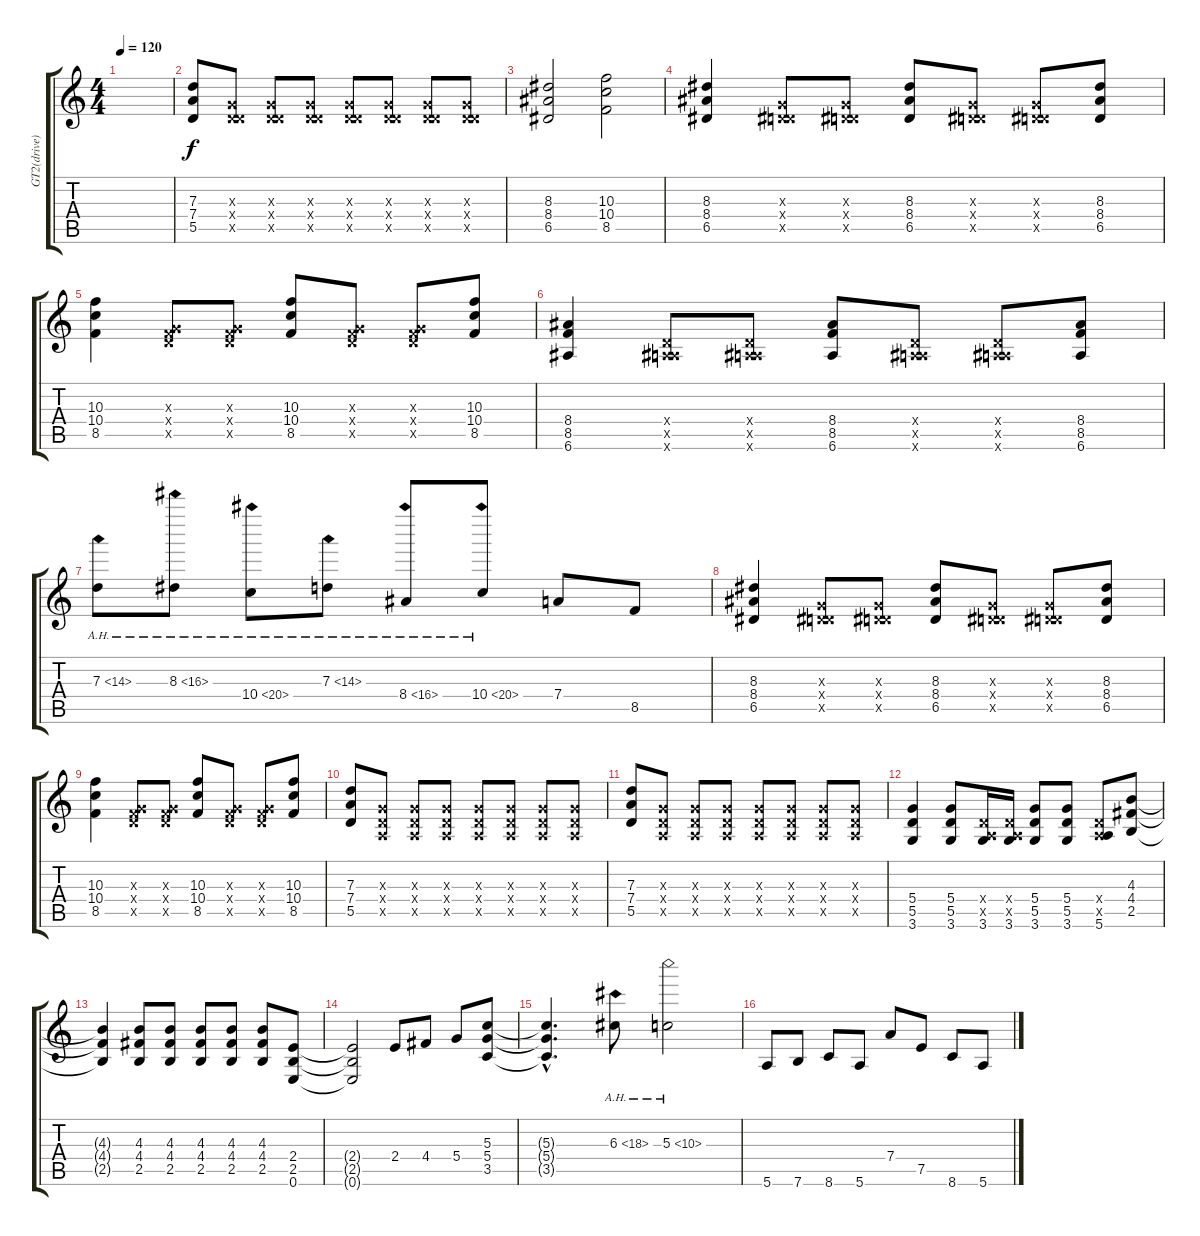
\track ("GT2(drive)" "GT2(drive)") {instrument distortionguitar}
\staff {score tabs}
\tuning (E4 B3 G3 D3 A2 E2) {hide}
\ts (4 4)
\tempo 120
\clef g2
\ks c
|
(7.3 7.4 5.5).8 (0.3{x} 0.4{x} 5.5{x}).8 (0.3{x} 0.4{x} 5.5{x}).8 (0.3{x} 0.4{x} 5.5{x}).8 (0.3{x} 0.4{x} 5.5{x}).8 (0.3{x} 0.4{x} 5.5{x}).8 (0.3{x} 0.4{x} 5.5{x}).8 (0.3{x} 0.4{x} 5.5{x}).8 |
(8.3 8.4 6.5).2 (10.3 10.4 8.5).2 |
(8.3 8.4 6.5).4 (0.3{x} 0.4{x} 6.5{x}).8 (0.3{x} 0.4{x} 6.5{x}).8 (8.3 8.4 6.5).8 (0.3{x} 0.4{x} 6.5{x}).8 (0.3{x} 0.4{x} 6.5{x}).8 (8.3 8.4 6.5).8 |
(10.3 10.4 8.5).4 (0.3{x} 0.4{x} 8.5{x}).8 (0.3{x} 0.4{x} 8.5{x}).8 (10.3 10.4 8.5).8 (0.3{x} 0.4{x} 8.5{x}).8 (0.3{x} 0.4{x} 8.5{x}).8 (10.3 10.4 8.5).8 |
(8.4 8.5 6.6).4 (0.4{x} 0.5{x} 6.6{x}).8 (0.4{x} 0.5{x} 6.6{x}).8 (8.4 8.5 6.6).8 (0.4{x} 0.5{x} 6.6{x}).8 (0.4{x} 0.5{x} 6.6{x}).8 (8.4 8.5 6.6).8 |
7.3{ah 7}.8 8.3{ah 8}.8 10.4{ah 10}.8 7.3{ah 7}.8 8.4{ah 8}.8 10.4{ah 10}.8 7.4.8 8.5.8 |
(8.3 8.4 6.5).4 (0.3{x} 0.4{x} 6.5{x}).8 (0.3{x} 0.4{x} 6.5{x}).8 (8.3 8.4 6.5).8 (0.3{x} 0.4{x} 6.5{x}).8 (0.3{x} 0.4{x} 6.5{x}).8 (8.3 8.4 6.5).8 |
(10.3 10.4 8.5).4 (0.3{x} 0.4{x} 8.5{x}).8 (0.3{x} 0.4{x} 8.5{x}).8 (10.3 10.4 8.5).8 (0.3{x} 0.4{x} 8.5{x}).8 (0.3{x} 0.4{x} 8.5{x}).8 (10.3 10.4 8.5).8 |
(7.3 7.4 5.5).8 (0.3{x} 0.4{x} 0.5{x}).8 (0.3{x} 0.4{x} 0.5{x}).8 (0.3{x} 0.4{x} 0.5{x}).8 (0.3{x} 0.4{x} 0.5{x}).8 (0.3{x} 0.4{x} 0.5{x}).8 (0.3{x} 0.4{x} 0.5{x}).8 (0.3{x} 0.4{x} 0.5{x}).8 |
(7.3 7.4 5.5).8 (0.3{x} 0.4{x} 0.5{x}).8 (0.3{x} 0.4{x} 0.5{x}).8 (0.3{x} 0.4{x} 0.5{x}).8 (0.3{x} 0.4{x} 0.5{x}).8 (0.3{x} 0.4{x} 0.5{x}).8 (0.3{x} 0.4{x} 0.5{x}).8 (0.3{x} 0.4{x} 0.5{x}).8 |
(5.4 5.5 3.6).4 (5.4 5.5 3.6).8 (0.4{x} 0.5{x} 3.6).16 (0.4{x} 0.5{x} 3.6).16 (5.4 5.5 3.6).8 (5.4 5.5 3.6).8 (0.4{x} 0.5{x} 5.6).8 (4.3 4.4 2.5).8 |
(4.3{t} 4.4{t} 2.5{t}).4 (4.3 4.4 2.5).8 (4.3 4.4 2.5).8 (4.3 4.4 2.5).8 (4.3 4.4 2.5).8 (4.3 4.4 2.5).8 (2.4 2.5 0.6).8 |
(2.4{t} 2.5{t} 0.6{t}).2 2.4.8 4.4.8 5.4.8 (5.3 5.4 3.5).8 |
(5.3{hac t} 5.4{hac t} 3.5{hac t}).4{d} 6.3{ah 12}.8 5.3{ah 5}.2 |
5.6.8 7.6.8 8.6.8 5.6.8 7.4.8 7.5.8 8.6.8 5.6.8
